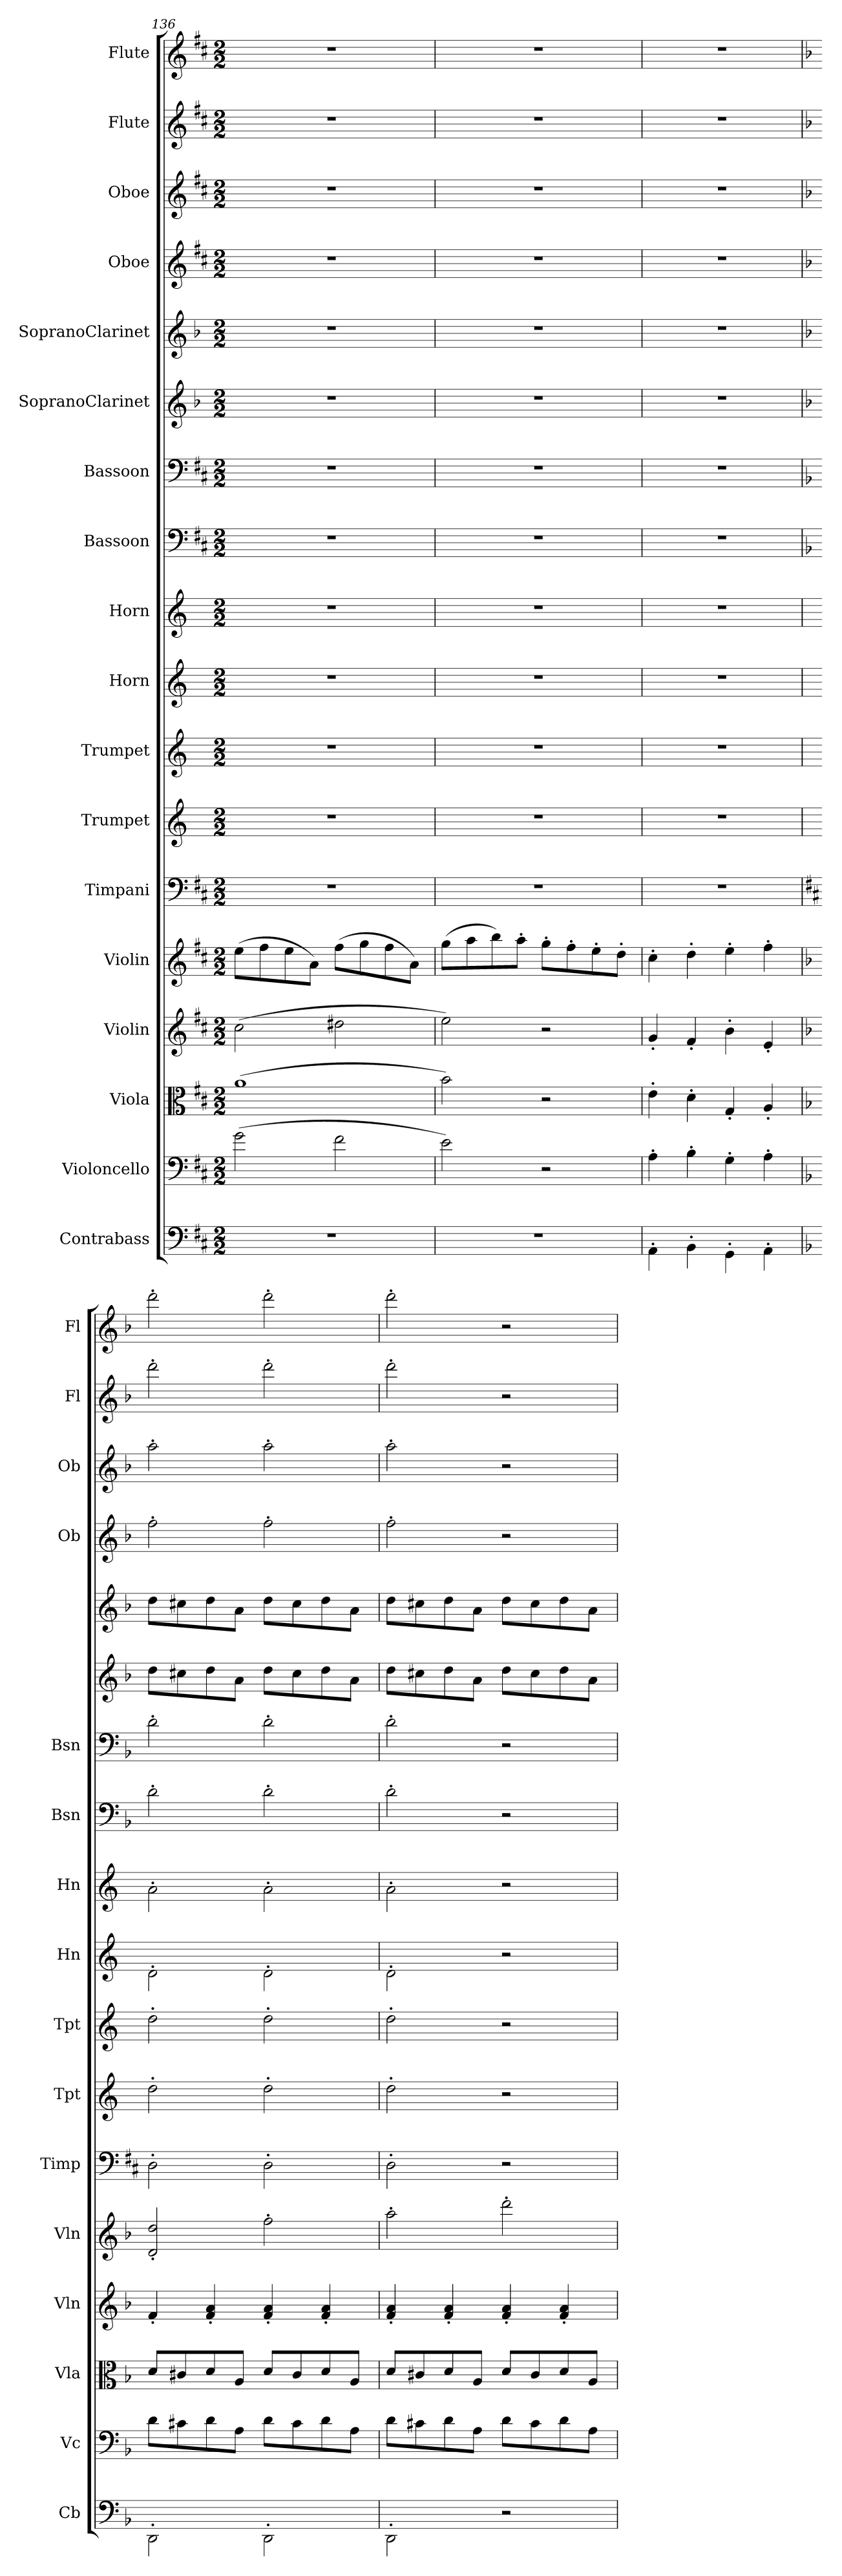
**kern	**kern	**kern	**kern	**kern	**kern	**kern	**kern	**kern	**kern	**kern	**kern	**kern	**kern	**kern	**kern	**kern	**kern
*part18	*part17	*part16	*part15	*part14	*part13	*part12	*part11	*part10	*part9	*part8	*part7	*part6	*part5	*part4	*part3	*part2	*part1
*staff18	*staff17	*staff16	*staff15	*staff14	*staff13	*staff12	*staff11	*staff10	*staff9	*staff8	*staff7	*staff6	*staff5	*staff4	*staff3	*staff2	*staff1
*I"Contrabass	*I"Violoncello	*I"Viola	*I"Violin	*I"Violin	*I"Timpani	*I"Trumpet	*I"Trumpet	*I"Horn	*I"Horn	*I"Bassoon	*I"Bassoon	*I"SopranoClarinet	*I"SopranoClarinet	*I"Oboe	*I"Oboe	*I"Flute	*I"Flute
*I'Cb	*I'Vc	*I'Vla	*I'Vln	*I'Vln	*I'Timp	*I'Tpt	*I'Tpt	*I'Hn	*I'Hn	*I'Bsn	*I'Bsn	*	*	*I'Ob	*I'Ob	*I'Fl	*I'Fl
*clefF4	*clefF4	*clefC3	*clefG2	*clefG2	*clefF4	*clefG2	*clefG2	*clefG2	*clefG2	*clefF4	*clefF4	*clefG2	*clefG2	*clefG2	*clefG2	*clefG2	*clefG2
*k[f#c#]	*k[f#c#]	*k[f#c#]	*k[f#c#]	*k[f#c#]	*k[f#c#]	*k[]	*k[]	*k[]	*k[]	*k[f#c#]	*k[f#c#]	*k[b-]	*k[b-]	*k[f#c#]	*k[f#c#]	*k[f#c#]	*k[f#c#]
*M2/2	*M2/2	*M2/2	*M2/2	*M2/2	*M2/2	*M2/2	*M2/2	*M2/2	*M2/2	*M2/2	*M2/2	*M2/2	*M2/2	*M2/2	*M2/2	*M2/2	*M2/2
=136	=136	=136	=136	=136	=136	=136	=136	=136	=136	=136	=136	=136	=136	=136	=136	=136	=136
1r	(2g\	(1a\	(2cc#\	(8ee\L	1r	1r	1r	1r	1r	1r	1r	1r	1r	1r	1r	1r	1r
.	.	.	.	8ff#\	.	.	.	.	.	.	.	.	.	.	.	.	.
.	.	.	.	8ee\	.	.	.	.	.	.	.	.	.	.	.	.	.
.	.	.	.	8a\J)	.	.	.	.	.	.	.	.	.	.	.	.	.
.	2f#\	.	2dd#X\	(8ff#\L	.	.	.	.	.	.	.	.	.	.	.	.	.
.	.	.	.	8gg\	.	.	.	.	.	.	.	.	.	.	.	.	.
.	.	.	.	8ff#\	.	.	.	.	.	.	.	.	.	.	.	.	.
.	.	.	.	8a\J)	.	.	.	.	.	.	.	.	.	.	.	.	.
=137	=137	=137	=137	=137	=137	=137	=137	=137	=137	=137	=137	=137	=137	=137	=137	=137	=137
1r	2e\)	2b\)	2ee\)	(8gg\L	1r	1r	1r	1r	1r	1r	1r	1r	1r	1r	1r	1r	1r
.	.	.	.	8aa\	.	.	.	.	.	.	.	.	.	.	.	.	.
.	.	.	.	8bb\)	.	.	.	.	.	.	.	.	.	.	.	.	.
.	.	.	.	8aa'\J	.	.	.	.	.	.	.	.	.	.	.	.	.
.	2r	2r	2r	8gg'\L	.	.	.	.	.	.	.	.	.	.	.	.	.
.	.	.	.	8ff#'\	.	.	.	.	.	.	.	.	.	.	.	.	.
.	.	.	.	8ee'\	.	.	.	.	.	.	.	.	.	.	.	.	.
.	.	.	.	8dd'\J	.	.	.	.	.	.	.	.	.	.	.	.	.
=138	=138	=138	=138	=138	=138	=138	=138	=138	=138	=138	=138	=138	=138	=138	=138	=138	=138
4AA'\	4A'\	4e'\	4g'/	4cc#'\	1r	1r	1r	1r	1r	1r	1r	1r	1r	1r	1r	1r	1r
4BB'\	4B'\	4d'\	4f#'/	4dd'\	.	.	.	.	.	.	.	.	.	.	.	.	.
4GG'\	4G'\	4G'/	4b'\	4ee'\	.	.	.	.	.	.	.	.	.	.	.	.	.
4AA'\	4A'\	4A'/	4e'/	4ff#'\	.	.	.	.	.	.	.	.	.	.	.	.	.
=	=	=	=	=	=	=	=	=	=	=	=	=	=	=	=	=	=
*k[b-]	*k[b-]	*k[b-]	*k[b-]	*k[b-]	*	*	*	*	*	*k[b-]	*k[b-]	*	*	*k[b-]	*k[b-]	*k[b-]	*k[b-]
2DD'\	8d\L	8d/L	4f'/	2d'/ 2dd'/	2D'\	2dd'\	2dd'\	2d'\	2a'\	2d'\	2d'\	8dd\L	8dd\L	2ff'\	2aa'\	2ddd'\	2ddd'\
.	8c#X\	8c#X/	.	.	.	.	.	.	.	.	.	8cc#X\	8cc#X\	.	.	.	.
.	8d\	8d/	4f'/ 4a'/	.	.	.	.	.	.	.	.	8dd\	8dd\	.	.	.	.
.	8A\J	8A/J	.	.	.	.	.	.	.	.	.	8a\J	8a\J	.	.	.	.
2DD'\	8d\L	8d/L	4f'/ 4a'/	2ff'\	2D'\	2dd'\	2dd'\	2d'\	2a'\	2d'\	2d'\	8dd\L	8dd\L	2ff'\	2aa'\	2ddd'\	2ddd'\
.	8c#\	8c#/	.	.	.	.	.	.	.	.	.	8cc#\	8cc#\	.	.	.	.
.	8d\	8d/	4f'/ 4a'/	.	.	.	.	.	.	.	.	8dd\	8dd\	.	.	.	.
.	8A\J	8A/J	.	.	.	.	.	.	.	.	.	8a\J	8a\J	.	.	.	.
=140	=140	=140	=140	=140	=140	=140	=140	=140	=140	=140	=140	=140	=140	=140	=140	=140	=140
2DD'\	8d\L	8d/L	4f'/ 4a'/	2aa'\	2D'\	2dd'\	2dd'\	2d'\	2a'\	2d'\	2d'\	8dd\L	8dd\L	2ff'\	2aa'\	2ddd'\	2ddd'\
.	8c#X\	8c#X/	.	.	.	.	.	.	.	.	.	8cc#X\	8cc#X\	.	.	.	.
.	8d\	8d/	4f'/ 4a'/	.	.	.	.	.	.	.	.	8dd\	8dd\	.	.	.	.
.	8A\J	8A/J	.	.	.	.	.	.	.	.	.	8a\J	8a\J	.	.	.	.
2r	8d\L	8d/L	4f'/ 4a'/	2ddd'\	2r	2r	2r	2r	2r	2r	2r	8dd\L	8dd\L	2r	2r	2r	2r
.	8c#\	8c#/	.	.	.	.	.	.	.	.	.	8cc#\	8cc#\	.	.	.	.
.	8d\	8d/	4f'/ 4a'/	.	.	.	.	.	.	.	.	8dd\	8dd\	.	.	.	.
.	8A\J	8A/J	.	.	.	.	.	.	.	.	.	8a\J	8a\J	.	.	.	.
=	=	=	=	=	=	=	=	=	=	=	=	=	=	=	=	=	=
*-	*-	*-	*-	*-	*-	*-	*-	*-	*-	*-	*-	*-	*-	*-	*-	*-	*-
